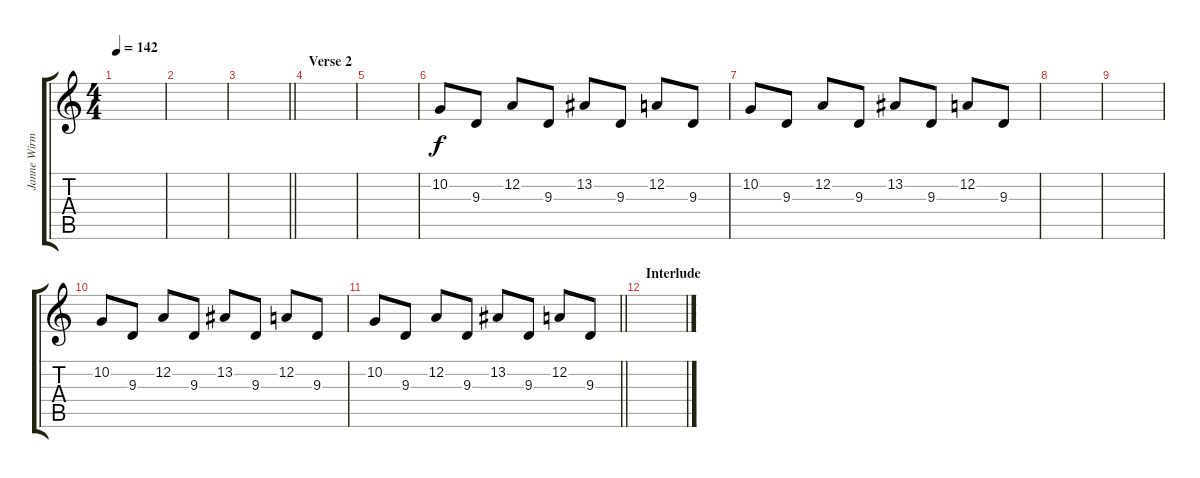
\track ("Janne Wirman (verse)" "Janne Wirm") {instrument tremolostrings}
\staff {score tabs}
\tuning (D4 A3 F3 C3 G2 D2) {hide}
\ts (4 4)
\tempo 142
\clef g2
\ks c
|
|
\barLineRight lightlight
|
\section ("" "Verse 2")
|
|
10.2.8 9.3.8 12.2.8 9.3.8 13.2.8 9.3.8 12.2.8 9.3.8 |
10.2.8 9.3.8 12.2.8 9.3.8 13.2.8 9.3.8 12.2.8 9.3.8 |
|
|
10.2.8 9.3.8 12.2.8 9.3.8 13.2.8 9.3.8 12.2.8 9.3.8 |
\barLineRight lightlight
10.2.8 9.3.8 12.2.8 9.3.8 13.2.8 9.3.8 12.2.8 9.3.8 |
\section ("" "Interlude")
